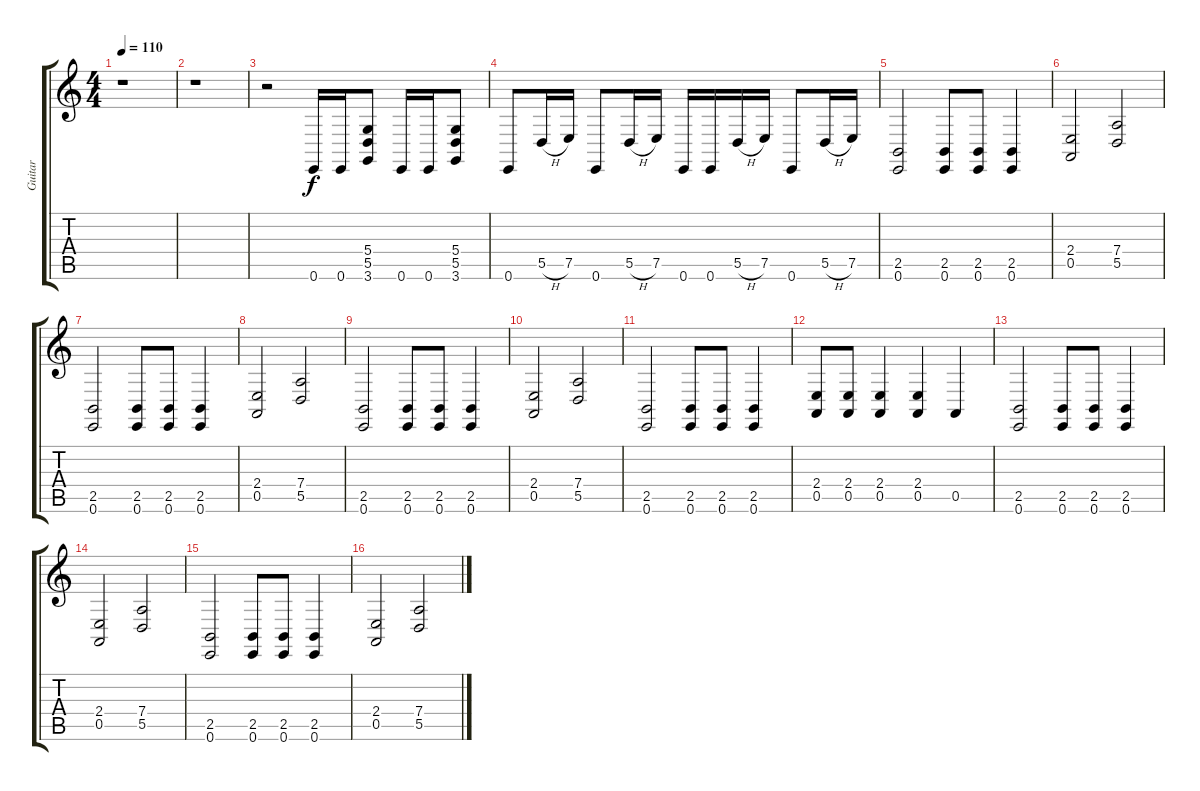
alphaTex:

\track ("Guitar" "Guitar") {instrument lead1square}
\staff {score tabs}
\tuning (E4 B3 G3 D3 A2 E2) {hide}
\ts (4 4)
\tempo 110
\clef g2
\ks c
r.1{dy f} |
r.1 |
r.2 0.6.16 0.6.16 (5.4 5.5 3.6).8 0.6.16 0.6.16 (5.4 5.5 3.6).8 |
0.6.8 5.5{h}.16 7.5.16 0.6.8 5.5{h}.16 7.5.16 0.6.16 0.6.16 5.5{h}.16 7.5.16 0.6.8 5.5{h}.16 7.5.16 |
(2.5 0.6).2 (2.5 0.6).8 (2.5 0.6).8 (2.5 0.6).4 |
(2.4 0.5).2 (7.4 5.5).2 |
(2.5 0.6).2 (2.5 0.6).8 (2.5 0.6).8 (2.5 0.6).4 |
(2.4 0.5).2 (7.4 5.5).2 |
(2.5 0.6).2 (2.5 0.6).8 (2.5 0.6).8 (2.5 0.6).4 |
(2.4 0.5).2 (7.4 5.5).2 |
(2.5 0.6).2 (2.5 0.6).8 (2.5 0.6).8 (2.5 0.6).4 |
(2.4 0.5).8 (2.4 0.5).8 (2.4 0.5).4 (2.4 0.5).4 0.5.4 |
(2.5 0.6).2 (2.5 0.6).8 (2.5 0.6).8 (2.5 0.6).4 |
(2.4 0.5).2 (7.4 5.5).2 |
(2.5 0.6).2 (2.5 0.6).8 (2.5 0.6).8 (2.5 0.6).4 |
(2.4 0.5).2 (7.4 5.5).2
